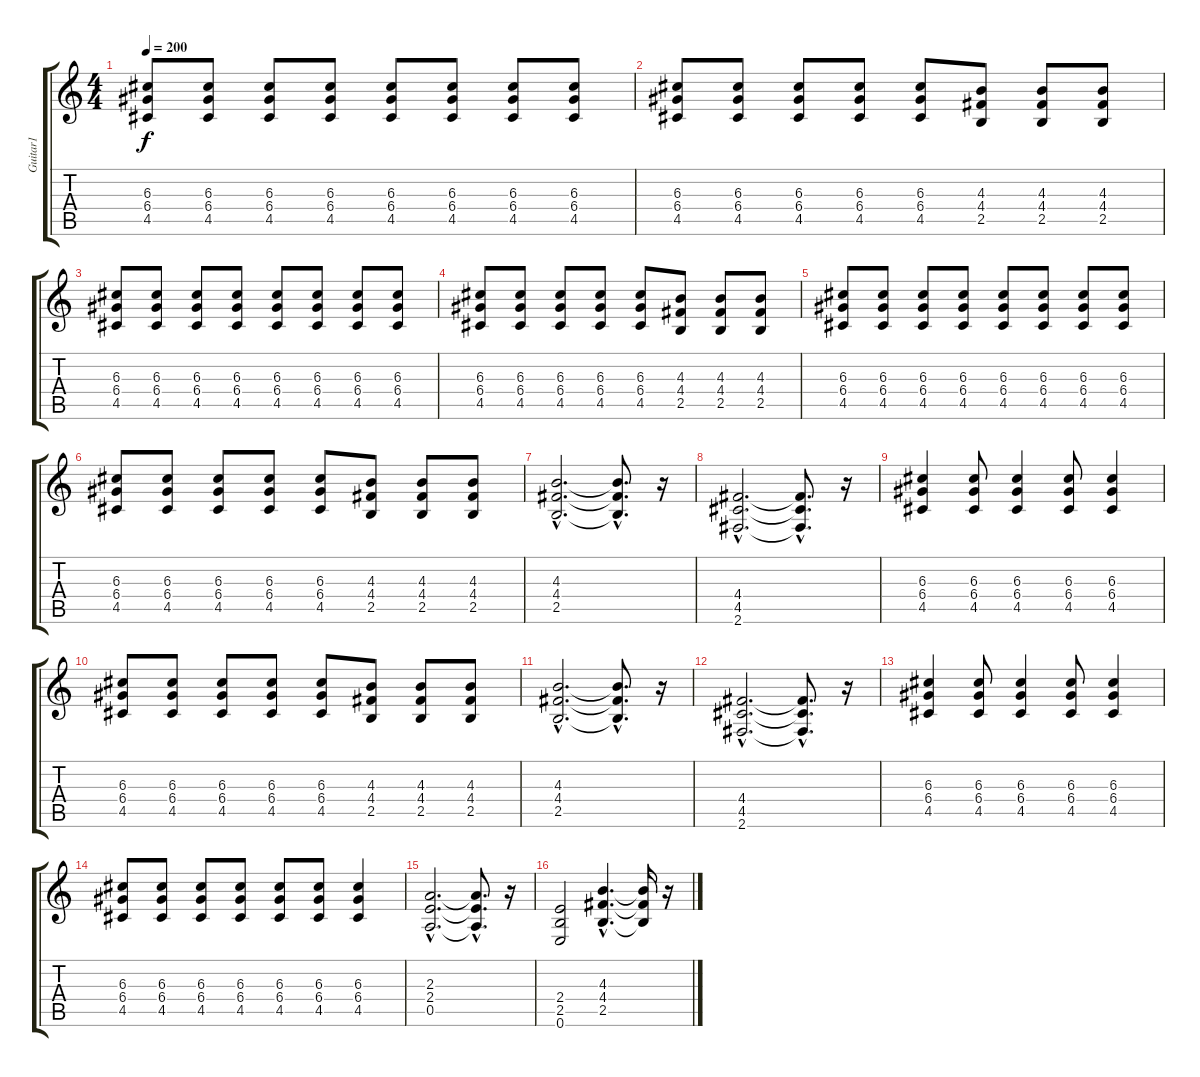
\track ("Guitar1" "Guitar1") {instrument distortionguitar}
\staff {score tabs}
\tuning (E4 B3 G3 D3 A2 E2) {hide}
\ts (4 4)
\tempo 200
\clef g2
\ks c
(6.3 6.4 4.5).8{dy f} (6.3 6.4 4.5).8 (6.3 6.4 4.5).8 (6.3 6.4 4.5).8 (6.3 6.4 4.5).8 (6.3 6.4 4.5).8 (6.3 6.4 4.5).8 (6.3 6.4 4.5).8 |
(6.3 6.4 4.5).8 (6.3 6.4 4.5).8 (6.3 6.4 4.5).8 (6.3 6.4 4.5).8 (6.3 6.4 4.5).8 (4.3 4.4 2.5).8 (4.3 4.4 2.5).8 (4.3 4.4 2.5).8 |
(6.3 6.4 4.5).8 (6.3 6.4 4.5).8 (6.3 6.4 4.5).8 (6.3 6.4 4.5).8 (6.3 6.4 4.5).8 (6.3 6.4 4.5).8 (6.3 6.4 4.5).8 (6.3 6.4 4.5).8 |
(6.3 6.4 4.5).8 (6.3 6.4 4.5).8 (6.3 6.4 4.5).8 (6.3 6.4 4.5).8 (6.3 6.4 4.5).8 (4.3 4.4 2.5).8 (4.3 4.4 2.5).8 (4.3 4.4 2.5).8 |
(6.3 6.4 4.5).8 (6.3 6.4 4.5).8 (6.3 6.4 4.5).8 (6.3 6.4 4.5).8 (6.3 6.4 4.5).8 (6.3 6.4 4.5).8 (6.3 6.4 4.5).8 (6.3 6.4 4.5).8 |
(6.3 6.4 4.5).8 (6.3 6.4 4.5).8 (6.3 6.4 4.5).8 (6.3 6.4 4.5).8 (6.3 6.4 4.5).8 (4.3 4.4 2.5).8 (4.3 4.4 2.5).8 (4.3 4.4 2.5).8 |
(4.3{hac} 4.4{hac} 2.5{hac}).2{d} (4.3{hac t} 4.4{hac t} 2.5{hac t}).8{d} r.16 |
(4.4{hac} 4.5{hac} 2.6{hac}).2{d} (4.4{hac t} 4.5{hac t} 2.6{hac t}).8{d} r.16 |
(6.3 6.4 4.5).4 (6.3 6.4 4.5).8 (6.3 6.4 4.5).4 (6.3 6.4 4.5).8 (6.3 6.4 4.5).4 |
(6.3 6.4 4.5).8 (6.3 6.4 4.5).8 (6.3 6.4 4.5).8 (6.3 6.4 4.5).8 (6.3 6.4 4.5).8 (4.3 4.4 2.5).8 (4.3 4.4 2.5).8 (4.3 4.4 2.5).8 |
(4.3{hac} 4.4{hac} 2.5{hac}).2{d} (4.3{hac t} 4.4{hac t} 2.5{hac t}).8{d} r.16 |
(4.4{hac} 4.5{hac} 2.6{hac}).2{d} (4.4{hac t} 4.5{hac t} 2.6{hac t}).8{d} r.16 |
(6.3 6.4 4.5).4 (6.3 6.4 4.5).8 (6.3 6.4 4.5).4 (6.3 6.4 4.5).8 (6.3 6.4 4.5).4 |
(6.3 6.4 4.5).8 (6.3 6.4 4.5).8 (6.3 6.4 4.5).8 (6.3 6.4 4.5).8 (6.3 6.4 4.5).8 (6.3 6.4 4.5).8 (6.3 6.4 4.5).4 |
(2.3{hac} 2.4{hac} 0.5{hac}).2{d} (2.3{hac t} 2.4{hac t} 0.5{hac t}).8{d} r.16 |
(2.4 2.5 0.6).2 (4.3{hac} 4.4{hac} 2.5{hac}).4{d} (4.3{t} 4.4{t} 2.5{t}).16 r.16
